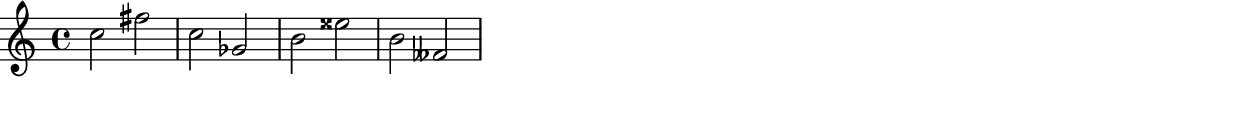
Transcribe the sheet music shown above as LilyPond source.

%% Generated by lilypond-book.py
%% Options: [exampleindent=10.16\mm,indent=0\mm,line-width=160\mm,quote]
\include "lilypond-book-preamble.ly"


% ****************************************************************
% Start cut-&-pastable-section
% ****************************************************************



\paper {
  indent = 0\mm
  line-width = 160\mm
  % offset the left padding, also add 1mm as lilypond creates cropped
  % images with a little space on the right
  line-width = #(- line-width (* mm  3.000000) (* mm 1))
  line-width = 160\mm - 2.0 * 10.16\mm
  % offset the left padding, also add 1mm as lilypond creates cropped
  % images with a little space on the right
  line-width = #(- line-width (* mm  3.000000) (* mm 1))
}

\layout {
  
}





% ****************************************************************
% ly snippet:
% ****************************************************************
\sourcefileline 278
\relative c'' {
  c2 fis
  c2 ges
  b2 eisis
  b2 feses
}



% ****************************************************************
% end ly snippet
% ****************************************************************
